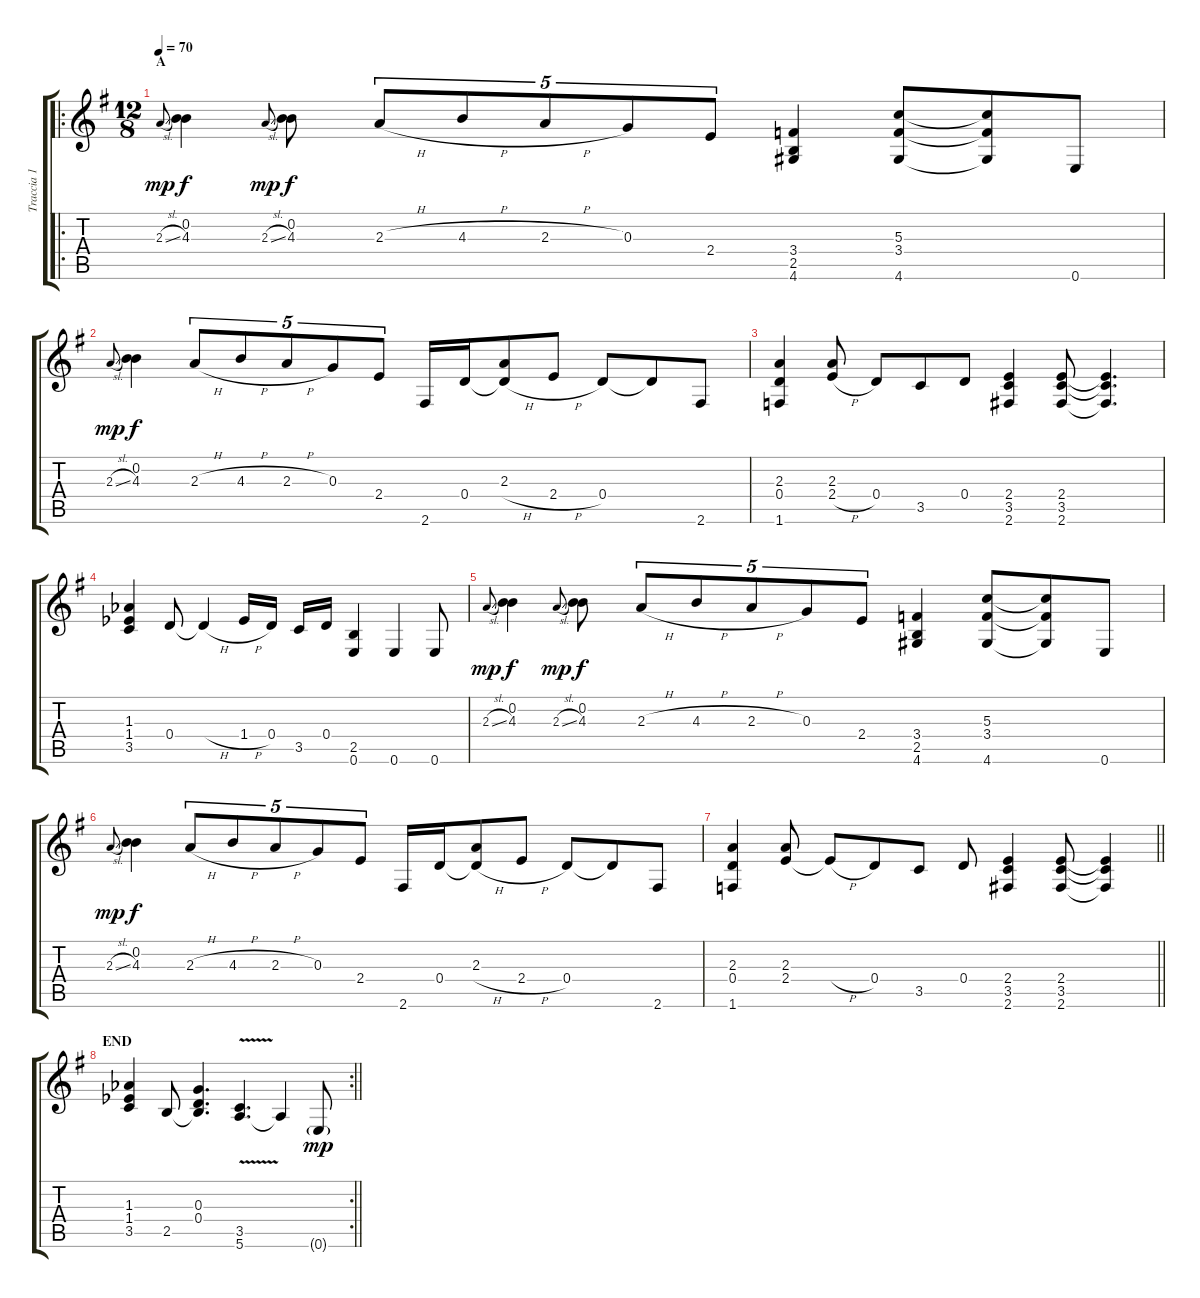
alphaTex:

\track ("Traccia 1" "Traccia 1") {instrument acousticguitarnylon}
\staff {score tabs}
\tuning (E4 B3 G3 D3 A2 E2) {hide}
\ro
\ts (12 8)
\section ("" "A")
\tempo 70
\clef g2
\ks g
2.3{sl}.8{gr onbeat dy mp instrument acousticguitarnylon} (0.2 4.3).4{dy f} 2.3{sl}.8{gr onbeat dy mp} (0.2 4.3).8{dy f} 2.3{h}.8{tu (5 4)} 4.3{h}.8{tu (5 4)} 2.3{h}.8{tu (5 4)} 0.3.8{tu (5 4)} 2.4.8{tu (5 4)} (3.4 2.5 4.6).4 (5.3 3.4 4.6).8 (5.3{t} 3.4{t} 4.6{t}).8 0.6.8 |
2.3{sl}.8{gr onbeat dy mp} (0.2 4.3).4{dy f} 2.3{h}.8{tu (5 4)} 4.3{h}.8{tu (5 4)} 2.3{h}.8{tu (5 4)} 0.3.8{tu (5 4)} 2.4.8{tu (5 4)} 2.6.16 0.4.16 (2.3 0.4{h t}).8 2.4{h}.8 0.4.8 0.4{t}.8 2.6.8 |
(2.3 0.4 1.6).4 (2.3 2.4{h}).8 0.4.8 3.5.8 0.4.8 (2.4 3.5 2.6).4 (2.4 3.5 2.6).8 (2.4{t} 3.5{t} 2.6{t}).4{d} |
(1.3{acc b} 1.4{acc b} 3.5).4 0.4.8 0.4{h t}.4 1.4{h acc b}.16 0.4.16 3.5.16 0.4.16 (2.5 0.6).4 0.6.4 0.6.8 |
2.3{sl}.8{gr onbeat dy mp} (0.2 4.3).4{dy f} 2.3{sl}.8{gr onbeat dy mp} (0.2 4.3).8{dy f} 2.3{h}.8{tu (5 4)} 4.3{h}.8{tu (5 4)} 2.3{h}.8{tu (5 4)} 0.3.8{tu (5 4)} 2.4.8{tu (5 4)} (3.4 2.5 4.6).4 (5.3 3.4 4.6).8 (5.3{t} 3.4{t} 4.6{t}).8 0.6.8 |
2.3{sl}.8{gr onbeat dy mp} (0.2 4.3).4{dy f} 2.3{h}.8{tu (5 4)} 4.3{h}.8{tu (5 4)} 2.3{h}.8{tu (5 4)} 0.3.8{tu (5 4)} 2.4.8{tu (5 4)} 2.6.16 0.4.16 (2.3 0.4{h t}).8 2.4{h}.8 0.4.8 0.4{t}.8 2.6.8 |
\barLineRight lightlight
(2.3 0.4 1.6).4 (2.3 2.4).8 2.4{h t}.8 0.4.8 3.5.8 0.4.8 (2.4 3.5 2.6).4 (2.4 3.5 2.6).8 (2.4{t} 3.5{t} 2.6{t}).4 |
\rc 2
\section ("" "END")
\barLineRight lightlight
(1.3{acc b} 1.4{acc b} 3.5).4 2.5.8 (0.3 0.4 2.5{t}).4{d} (3.5{v} 5.6).4{d} 5.6{t}.4 0.6{g}.8{dy mp}
